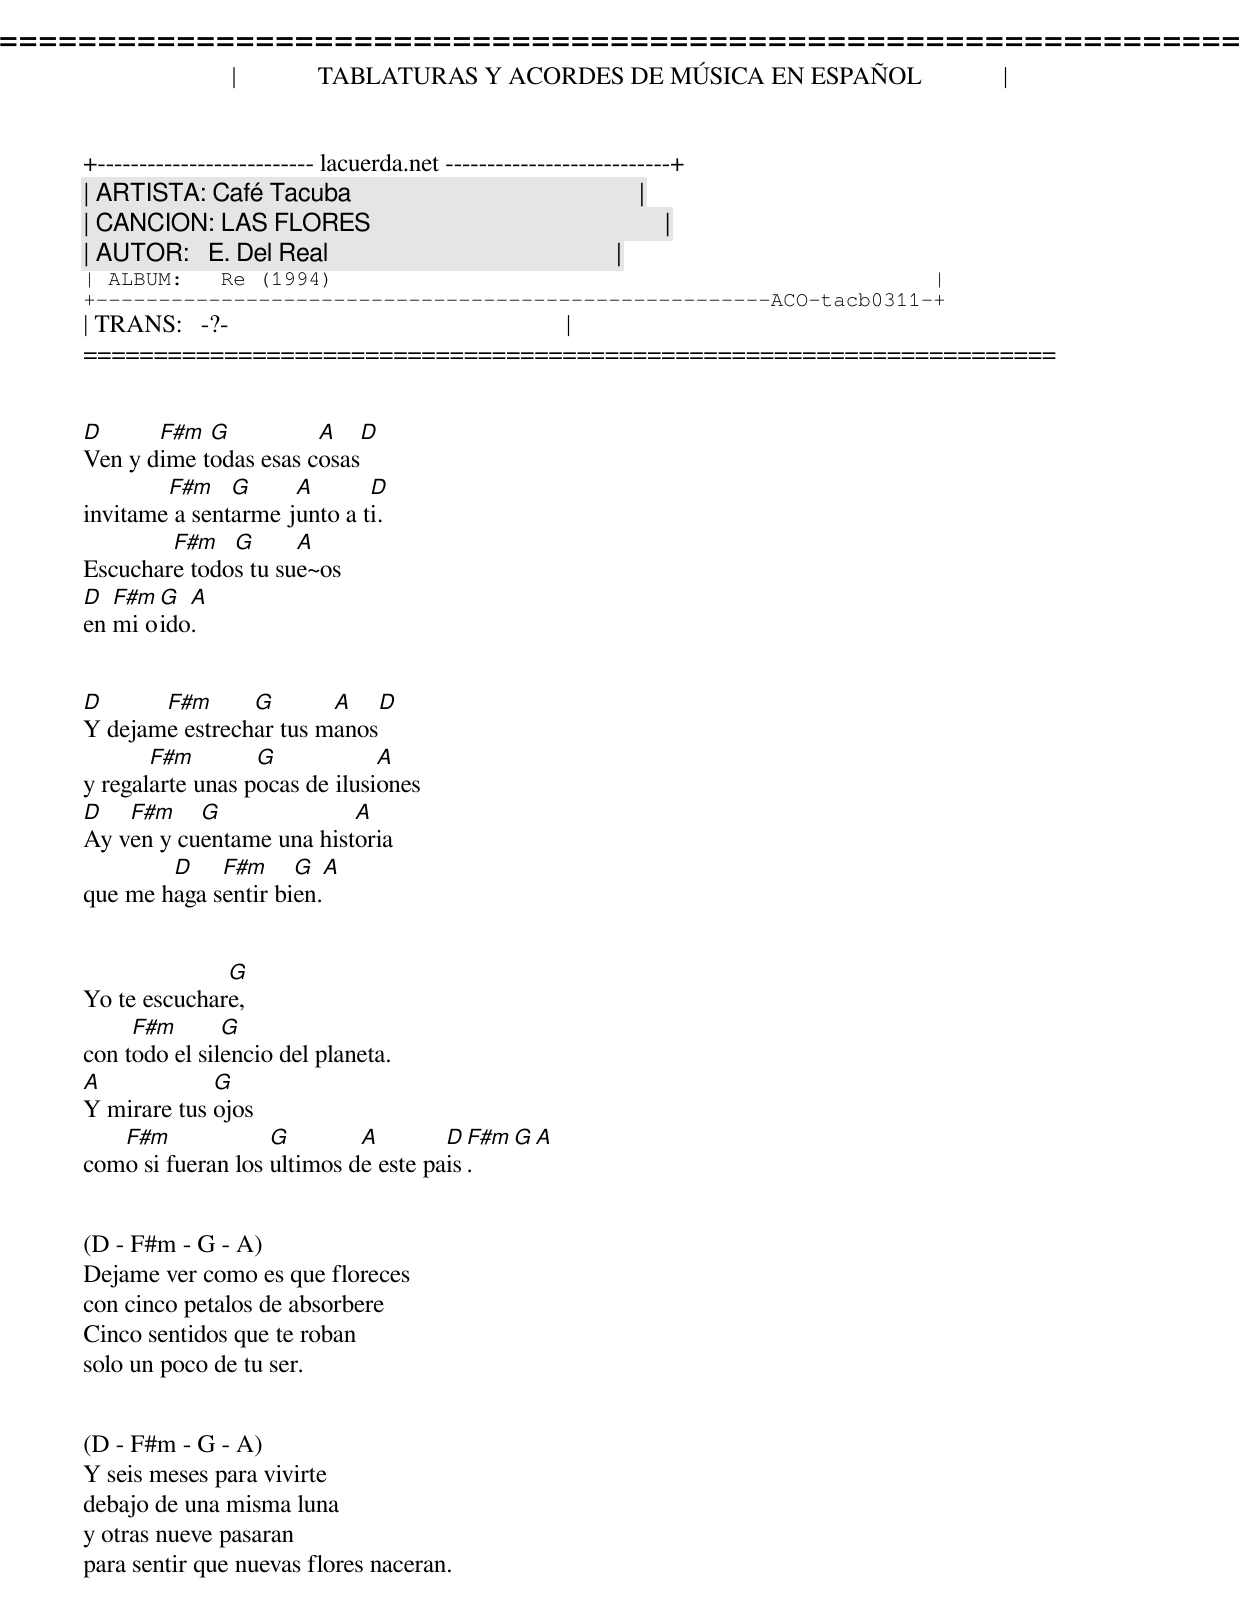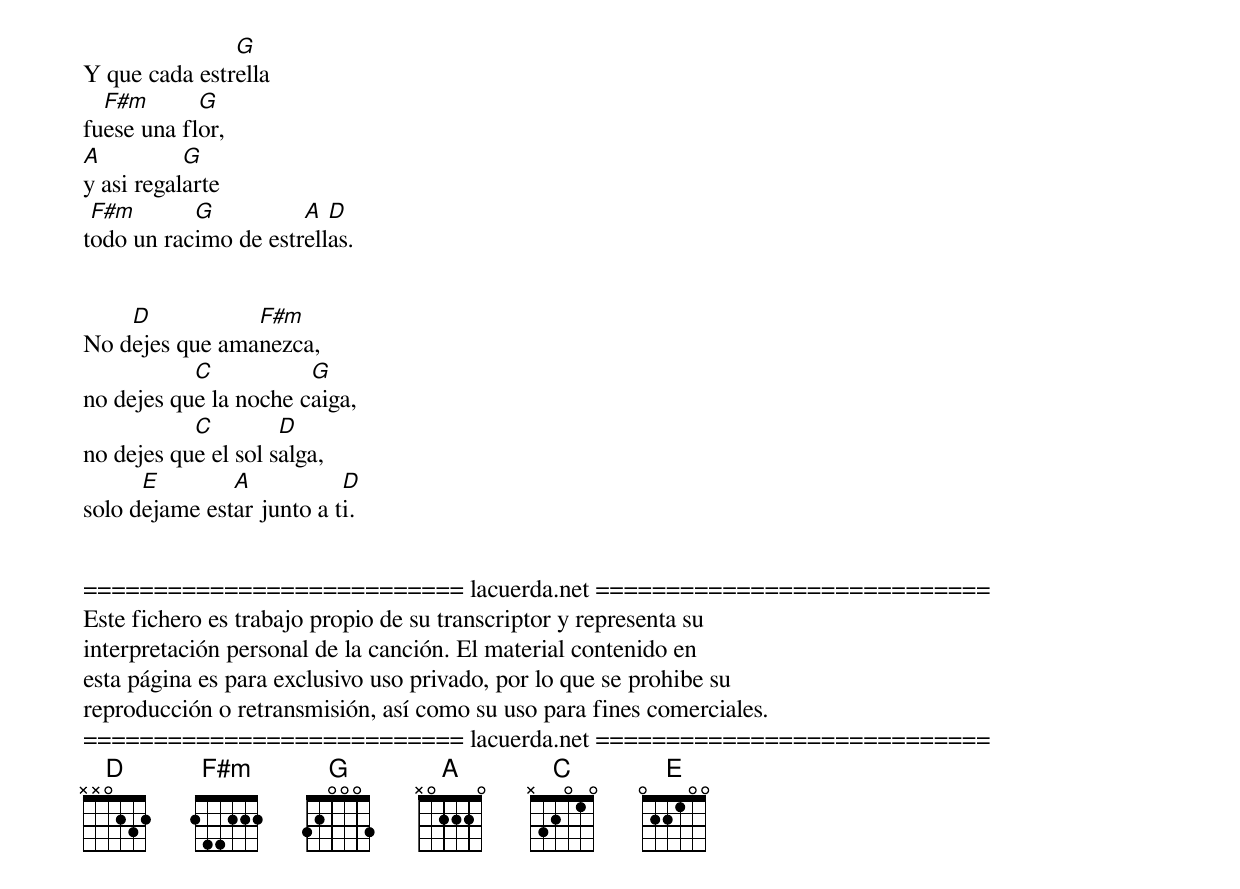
=====================================================================
|             TABLATURAS Y ACORDES DE MÚSICA EN ESPAÑOL             |
+-------------------------- lacuerda.net ---------------------------+
| ARTISTA: Café Tacuba                                              |
| CANCION: LAS FLORES                                               |
| AUTOR:   E. Del Real                                              |
| ALBUM:   Re (1994)                                                |
+------------------------------------------------------ACO-tacb0311-+
| TRANS:   -?-                                                      |
=====================================================================


D      F#m  G          A   D
Ven y dime todas esas cosas
        F#m    G     A       D
invitame a sentarme junto a ti.
        F#m   G      A
Escuchare todos tu sue~os
D  F#m G  A
en mi oido.


D      F#m      G       A     D
Y dejame estrechar tus manos
       F#m        G            A
y regalarte unas pocas de ilusiones
D   F#m    G              A
Ay ven y cuentame una historia
        D    F#m     G   A
que me haga sentir bien.


              G
Yo te escuchare,
     F#m       G
con todo el silencio del planeta.
A            G
Y mirare tus ojos
   F#m             G        A        D F#m G A
como si fueran los ultimos de este pais.


(D - F#m - G - A)
Dejame ver como es que floreces
con cinco petalos de absorbere
Cinco sentidos que te roban
solo un poco de tu ser.


(D - F#m - G - A)
Y seis meses para vivirte
debajo de una misma luna
y otras nueve pasaran
para sentir que nuevas flores naceran.


               G
Y que cada estrella
  F#m       G
fuese una flor,
A          G
y asi regalarte
 F#m       G          A  D
todo un racimo de estrellas.


    D           F#m
No dejes que amanezca,
           C           G
no dejes que la noche caiga,
           C         D
no dejes que el sol salga,
      E        A           D
solo dejame estar junto a ti.


=========================== lacuerda.net ============================
Este fichero es trabajo propio de su transcriptor y representa su
interpretación personal de la canción. El material contenido en
esta página es para exclusivo uso privado, por lo que se prohibe su
reproducción o retransmisión, así como su uso para fines comerciales.
=========================== lacuerda.net ============================
